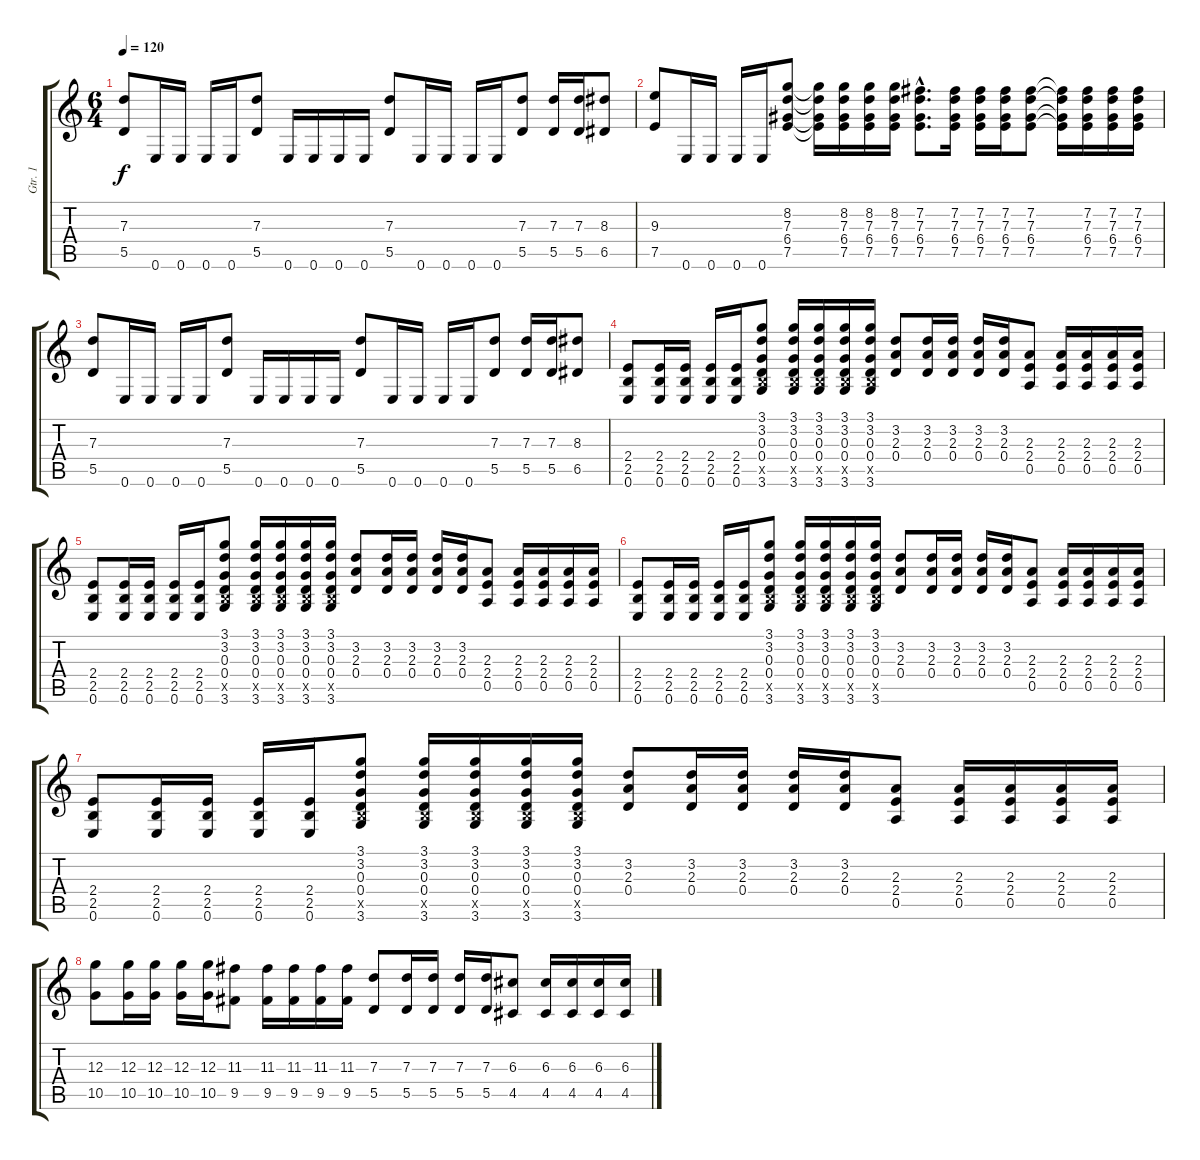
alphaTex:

\track ("Gtr. 1" "Gtr. 1") {instrument distortionguitar}
\staff {score tabs}
\tuning (E4 B3 G3 D3 A2 E2) {hide}
\ts (6 4)
\tempo 120
\clef g2
\ks c
(7.3 5.5).8{dy f} 0.6.16 0.6.16 0.6.16 0.6.16 (7.3 5.5).8 0.6.16 0.6.16 0.6.16 0.6.16 (7.3 5.5).8 0.6.16 0.6.16 0.6.16 0.6.16 (7.3 5.5).8 (7.3 5.5).16 (7.3 5.5).16 (8.3 6.5).8 |
(9.3 7.5).8 0.6.16 0.6.16 0.6.16 0.6.16 (8.2 7.3 6.4 7.5).8 (8.2{t} 7.3{t} 6.4{t} 7.5{t}).16 (8.2 7.3 6.4 7.5).16 (8.2 7.3 6.4 7.5).16 (8.2 7.3 6.4 7.5).16 (7.2{hac} 7.3{hac} 6.4{hac} 7.5{hac}).8{d} (7.2 7.3 6.4 7.5).16 (7.2 7.3 6.4 7.5).16 (7.2 7.3 6.4 7.5).16 (7.2 7.3 6.4 7.5).8 (7.2{t} 7.3{t} 6.4{t} 7.5{t}).16 (7.2 7.3 6.4 7.5).16 (7.2 7.3 6.4 7.5).16 (7.2 7.3 6.4 7.5).16 |
(7.3 5.5).8 0.6.16 0.6.16 0.6.16 0.6.16 (7.3 5.5).8 0.6.16 0.6.16 0.6.16 0.6.16 (7.3 5.5).8 0.6.16 0.6.16 0.6.16 0.6.16 (7.3 5.5).8 (7.3 5.5).16 (7.3 5.5).16 (8.3 6.5).8 |
(2.4 2.5 0.6).8 (2.4 2.5 0.6).16 (2.4 2.5 0.6).16 (2.4 2.5 0.6).16 (2.4 2.5 0.6).16 (3.1 3.2 0.3 0.4 2.5{x} 3.6).8 (3.1 3.2 0.3 0.4 2.5{x} 3.6).16 (3.1 3.2 0.3 0.4 2.5{x} 3.6).16 (3.1 3.2 0.3 0.4 2.5{x} 3.6).16 (3.1 3.2 0.3 0.4 2.5{x} 3.6).16 (3.2 2.3 0.4).8 (3.2 2.3 0.4).16 (3.2 2.3 0.4).16 (3.2 2.3 0.4).16 (3.2 2.3 0.4).16 (2.3 2.4 0.5).8 (2.3 2.4 0.5).16 (2.3 2.4 0.5).16 (2.3 2.4 0.5).16 (2.3 2.4 0.5).16 |
(2.4 2.5 0.6).8 (2.4 2.5 0.6).16 (2.4 2.5 0.6).16 (2.4 2.5 0.6).16 (2.4 2.5 0.6).16 (3.1 3.2 0.3 0.4 2.5{x} 3.6).8 (3.1 3.2 0.3 0.4 2.5{x} 3.6).16 (3.1 3.2 0.3 0.4 2.5{x} 3.6).16 (3.1 3.2 0.3 0.4 2.5{x} 3.6).16 (3.1 3.2 0.3 0.4 2.5{x} 3.6).16 (3.2 2.3 0.4).8 (3.2 2.3 0.4).16 (3.2 2.3 0.4).16 (3.2 2.3 0.4).16 (3.2 2.3 0.4).16 (2.3 2.4 0.5).8 (2.3 2.4 0.5).16 (2.3 2.4 0.5).16 (2.3 2.4 0.5).16 (2.3 2.4 0.5).16 |
(2.4 2.5 0.6).8 (2.4 2.5 0.6).16 (2.4 2.5 0.6).16 (2.4 2.5 0.6).16 (2.4 2.5 0.6).16 (3.1 3.2 0.3 0.4 2.5{x} 3.6).8 (3.1 3.2 0.3 0.4 2.5{x} 3.6).16 (3.1 3.2 0.3 0.4 2.5{x} 3.6).16 (3.1 3.2 0.3 0.4 2.5{x} 3.6).16 (3.1 3.2 0.3 0.4 2.5{x} 3.6).16 (3.2 2.3 0.4).8 (3.2 2.3 0.4).16 (3.2 2.3 0.4).16 (3.2 2.3 0.4).16 (3.2 2.3 0.4).16 (2.3 2.4 0.5).8 (2.3 2.4 0.5).16 (2.3 2.4 0.5).16 (2.3 2.4 0.5).16 (2.3 2.4 0.5).16 |
(2.4 2.5 0.6).8 (2.4 2.5 0.6).16 (2.4 2.5 0.6).16 (2.4 2.5 0.6).16 (2.4 2.5 0.6).16 (3.1 3.2 0.3 0.4 2.5{x} 3.6).8 (3.1 3.2 0.3 0.4 2.5{x} 3.6).16 (3.1 3.2 0.3 0.4 2.5{x} 3.6).16 (3.1 3.2 0.3 0.4 2.5{x} 3.6).16 (3.1 3.2 0.3 0.4 2.5{x} 3.6).16 (3.2 2.3 0.4).8 (3.2 2.3 0.4).16 (3.2 2.3 0.4).16 (3.2 2.3 0.4).16 (3.2 2.3 0.4).16 (2.3 2.4 0.5).8 (2.3 2.4 0.5).16 (2.3 2.4 0.5).16 (2.3 2.4 0.5).16 (2.3 2.4 0.5).16 |
(12.3 10.5).8 (12.3 10.5).16 (12.3 10.5).16 (12.3 10.5).16 (12.3 10.5).16 (11.3 9.5).8 (11.3 9.5).16 (11.3 9.5).16 (11.3 9.5).16 (11.3 9.5).16 (7.3 5.5).8 (7.3 5.5).16 (7.3 5.5).16 (7.3 5.5).16 (7.3 5.5).16 (6.3 4.5).8 (6.3 4.5).16 (6.3 4.5).16 (6.3 4.5).16 (6.3 4.5).16
